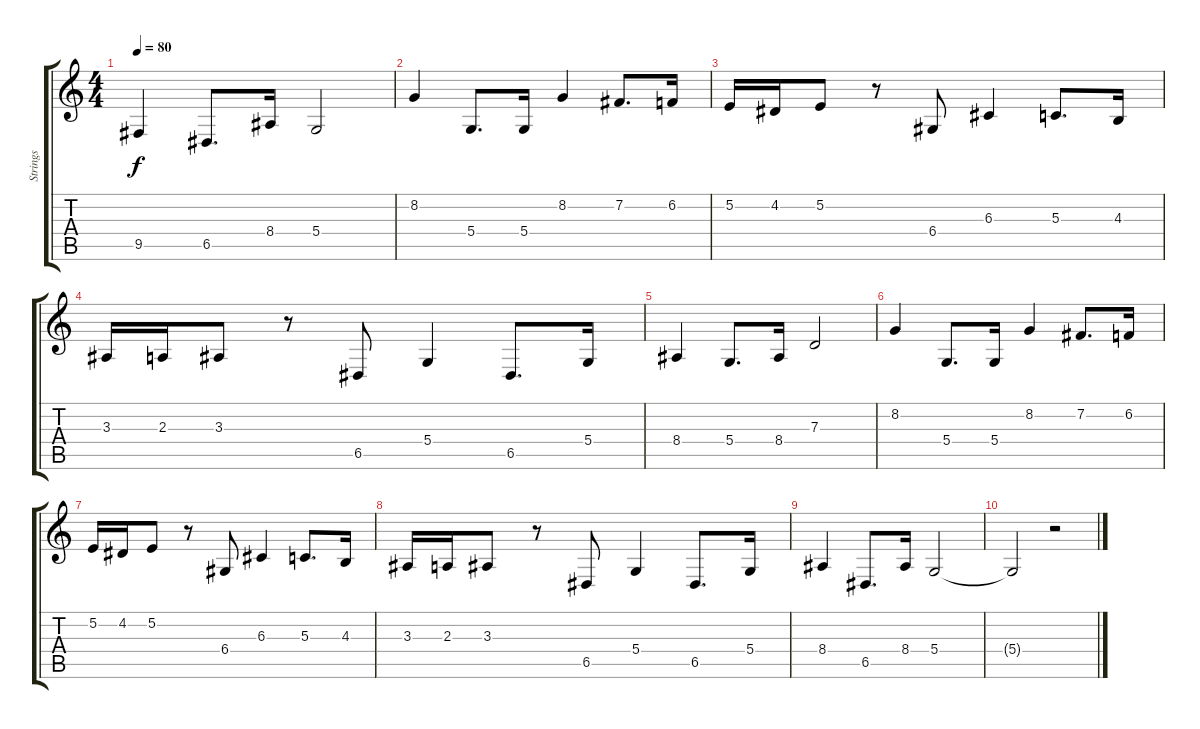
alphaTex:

\track ("Strings" "Strings") {instrument stringensemble1}
\staff {score tabs}
\tuning (E4 B3 G3 D3 A2 E2) {hide}
\ts (4 4)
\tempo 80
\clef g2
\ks c
9.5.4{dy f} 6.5.8{d} 8.4.16 5.4.2 |
8.2.4 5.4.8{d} 5.4.16 8.2.4 7.2.8{d} 6.2.16 |
5.2.16 4.2.16 5.2.8 r.8 6.4.8 6.3.4 5.3.8{d} 4.3.16 |
3.3.16 2.3.16 3.3.8 r.8 6.5.8 5.4.4 6.5.8{d} 5.4.16 |
8.4.4 5.4.8{d} 8.4.16 7.3.2 |
8.2.4 5.4.8{d} 5.4.16 8.2.4 7.2.8{d} 6.2.16 |
5.2.16 4.2.16 5.2.8 r.8 6.4.8 6.3.4 5.3.8{d} 4.3.16 |
3.3.16 2.3.16 3.3.8 r.8 6.5.8 5.4.4 6.5.8{d} 5.4.16 |
8.4.4 6.5.8{d} 8.4.16 5.4.2 |
5.4{t}.2{volume 13} r.2
